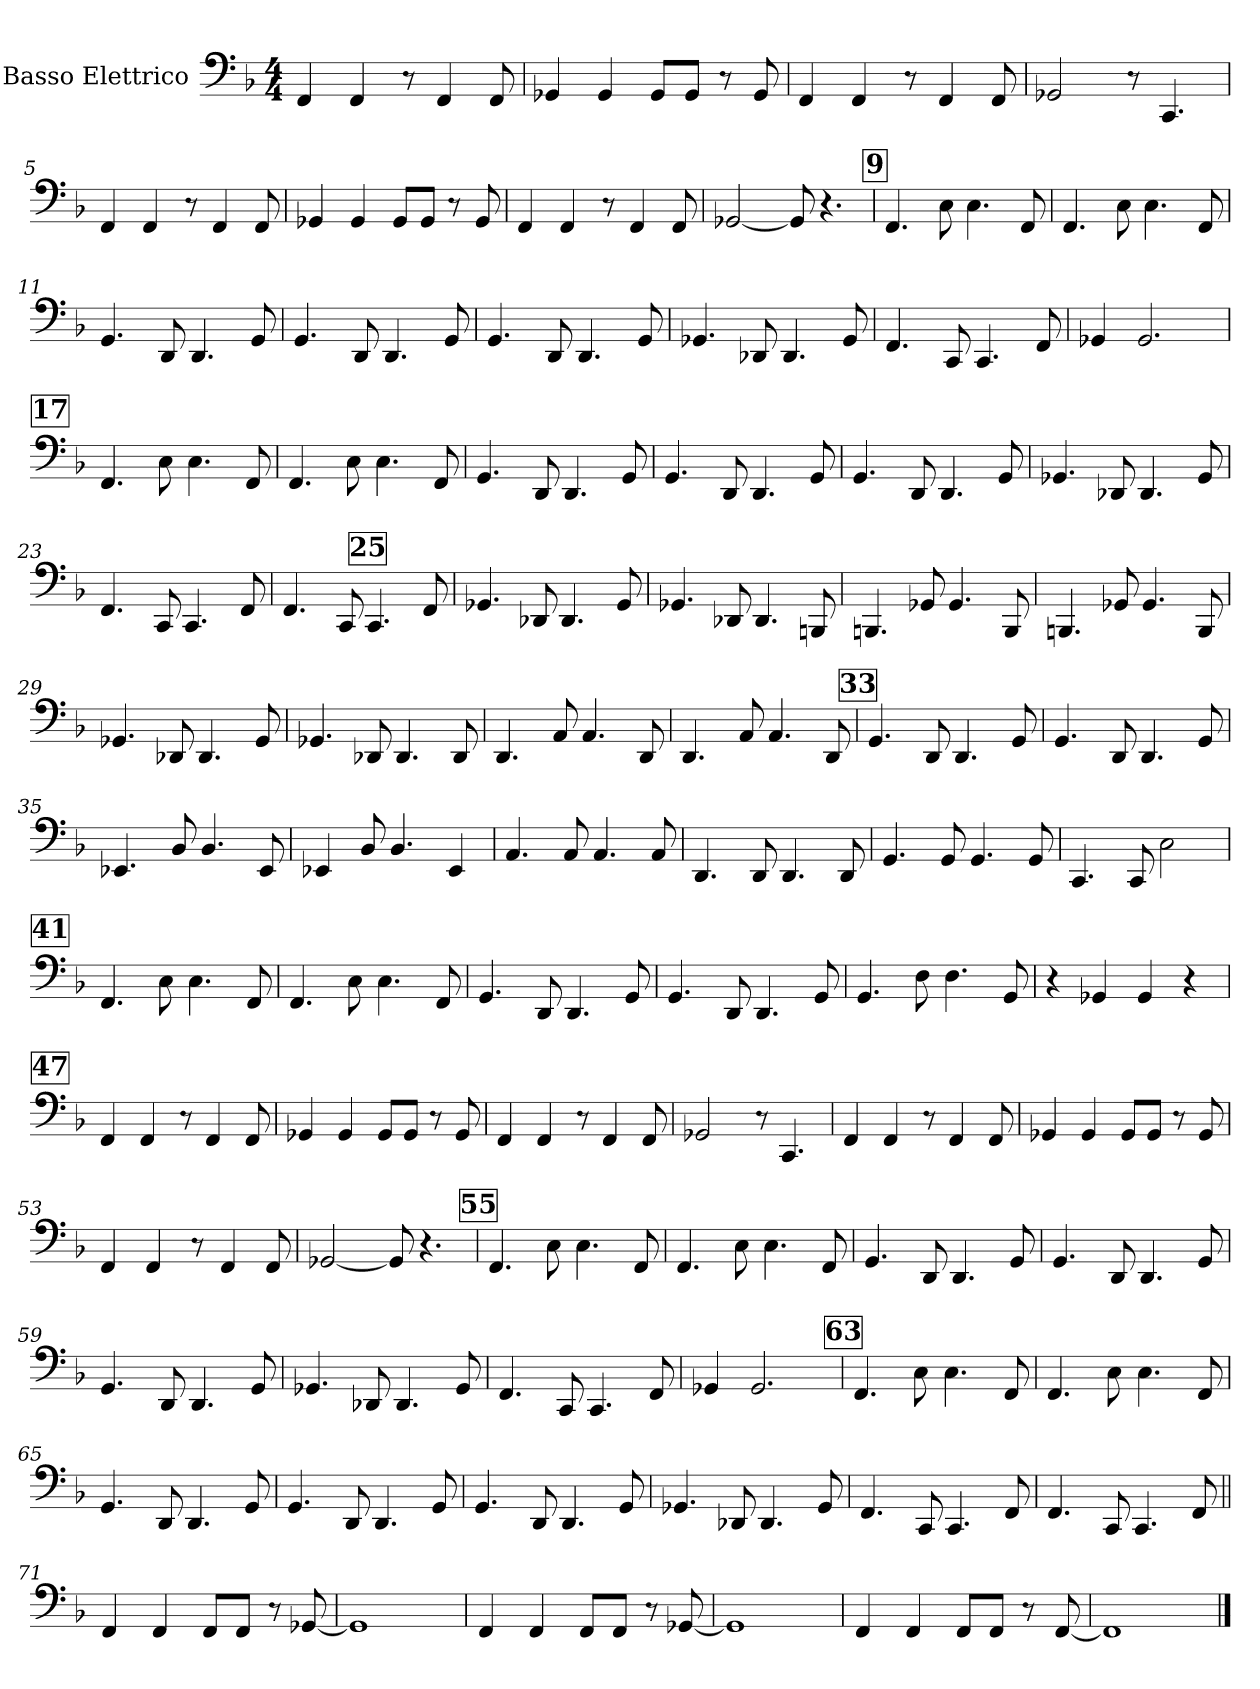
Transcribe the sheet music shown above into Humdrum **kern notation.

**kern
*part1
*staff1
*I"Basso Elettrico
*stria4
*
*k[b-]
*F:
*M4/4
=1
4FF
4FF
8r
4FF
8FF
=2
4GG-X
4GG-
8GG-L
8GG-J
8r
8GG-
=3
4FF
4FF
8r
4FF
8FF
=4
2GG-X
8r
4.CC
=5
4FF
4FF
8r
4FF
8FF
=6
4GG-X
4GG-
8GG-L
8GG-J
8r
8GG-
=7
4FF
4FF
8r
4FF
8FF
=8
[2GG-X
8GG-]
4.r
!!LO:REH:place=s1:t=9
=9
4.FF
8C
4.C
8FF
=10
4.FF
8C
4.C
8FF
=11
4.GG
8DD
4.DD
8GG
=12
4.GG
8DD
4.DD
8GG
=13
4.GG
8DD
4.DD
8GG
=14
4.GG-X
8DD-X
4.DD-
8GG-
=15
4.FF
8CC
4.CC
8FF
=16
4GG-X
2.GG-
!!LO:REH:place=s1:t=17
=17
4.FF
8C
4.C
8FF
=18
4.FF
8C
4.C
8FF
=19
4.GG
8DD
4.DD
8GG
=20
4.GG
8DD
4.DD
8GG
=21
4.GG
8DD
4.DD
8GG
=22
4.GG-X
8DD-X
4.DD-
8GG-
=23
4.FF
8CC
4.CC
8FF
!!LO:REH:place=s1:t=25:qo=2
=24
4.FF
8CC
4.CC
8FF
=25
4.GG-X
8DD-X
4.DD-
8GG-
=26
4.GG-X
8DD-X
4.DD-
8BBBn
=27
4.BBBn
8GG-X
4.GG-
8BBB
=28
4.BBBn
8GG-X
4.GG-
8BBB
=29
4.GG-X
8DD-X
4.DD-
8GG-
=30
4.GG-X
8DD-X
4.DD-
8DD-
=31
4.DD
8AA
4.AA
8DD
=32
4.DD
8AA
4.AA
8DD
!!LO:REH:place=s1:t=33
=33
4.GG
8DD
4.DD
8GG
=34
4.GG
8DD
4.DD
8GG
=35
4.EE-X
8BB-
4.BB-
8EE-
=36
4EE-X
8BB-
4.BB-
4EE-
=37
4.AA
8AA
4.AA
8AA
=38
4.DD
8DD
4.DD
8DD
=39
4.GG
8GG
4.GG
8GG
=40
4.CC
8CC
2C
!!LO:REH:place=s1:t=41
=41
4.FF
8C
4.C
8FF
=42
4.FF
8C
4.C
8FF
=43
4.GG
8DD
4.DD
8GG
=44
4.GG
8DD
4.DD
8GG
=45
4.GG
8D
4.D
8GG
=46
4r
4GG-X
4GG-
4r
!!LO:REH:place=s1:t=47
=47
4FF
4FF
8r
4FF
8FF
=48
4GG-X
4GG-
8GG-L
8GG-J
8r
8GG-
=49
4FF
4FF
8r
4FF
8FF
=50
2GG-X
8r
4.CC
=51
4FF
4FF
8r
4FF
8FF
=52
4GG-X
4GG-
8GG-L
8GG-J
8r
8GG-
=53
4FF
4FF
8r
4FF
8FF
=54
[2GG-X
8GG-]
4.r
!!LO:REH:place=s1:t=55
=55
4.FF
8C
4.C
8FF
=56
4.FF
8C
4.C
8FF
=57
4.GG
8DD
4.DD
8GG
=58
4.GG
8DD
4.DD
8GG
=59
4.GG
8DD
4.DD
8GG
=60
4.GG-X
8DD-X
4.DD-
8GG-
=61
4.FF
8CC
4.CC
8FF
=62
4GG-X
2.GG-
!!LO:REH:place=s1:t=63
=63
4.FF
8C
4.C
8FF
=64
4.FF
8C
4.C
8FF
=65
4.GG
8DD
4.DD
8GG
=66
4.GG
8DD
4.DD
8GG
=67
4.GG
8DD
4.DD
8GG
=68
4.GG-X
8DD-X
4.DD-
8GG-
=69
4.FF
8CC
4.CC
8FF
=70
4.FF
8CC
4.CC
8FF
=71||
4FF
4FF
8FFL
8FFJ
8r
[8GG-X
=72
1GG-]
=73
4FF
4FF
8FFL
8FFJ
8r
[8GG-X
=74
1GG-]
=75
4FF
4FF
8FFL
8FFJ
8r
[8FF
=76
1FF]
==
*-
